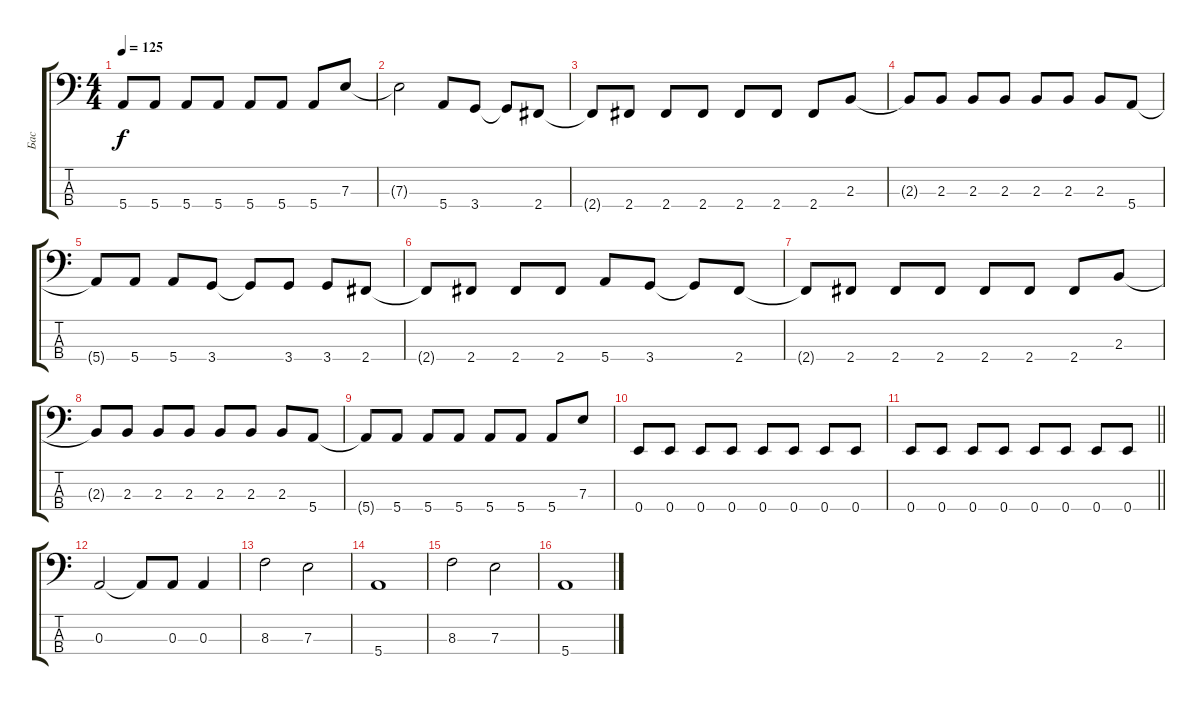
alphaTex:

\track ("Бас" "Бас") {instrument electricbasspick}
\staff {score tabs}
\tuning (G2 D2 A1 E1) {hide}
\ts (4 4)
\tempo 125
\clef f4
\ks c
5.4{t}.8{dy f} 5.4.8 5.4.8 5.4.8 5.4.8 5.4.8 5.4.8 7.3.8 |
7.3{t}.2 5.4.8 3.4.8 3.4{t}.8 2.4.8 |
2.4{t}.8 2.4.8 2.4.8 2.4.8 2.4.8 2.4.8 2.4.8 2.3.8 |
2.3{t}.8 2.3.8 2.3.8 2.3.8 2.3.8 2.3.8 2.3.8 5.4.8 |
5.4{t}.8 5.4.8 5.4.8 3.4.8 3.4{t}.8 3.4.8 3.4.8 2.4.8 |
2.4{t}.8 2.4.8 2.4.8 2.4.8 5.4.8 3.4.8 3.4{t}.8 2.4.8 |
2.4{t}.8 2.4.8 2.4.8 2.4.8 2.4.8 2.4.8 2.4.8 2.3.8 |
2.3{t}.8 2.3.8 2.3.8 2.3.8 2.3.8 2.3.8 2.3.8 5.4.8 |
5.4{t}.8 5.4.8 5.4.8 5.4.8 5.4.8 5.4.8 5.4.8 7.3.8 |
0.4.8 0.4.8 0.4.8 0.4.8 0.4.8 0.4.8 0.4.8 0.4.8 |
\barLineRight lightlight
0.4.8 0.4.8 0.4.8 0.4.8 0.4.8 0.4.8 0.4.8 0.4.8 |
0.3.2 0.3{t}.8 0.3.8 0.3.4 |
8.3.2 7.3.2 |
5.4.1 |
8.3.2 7.3.2 |
5.4.1
